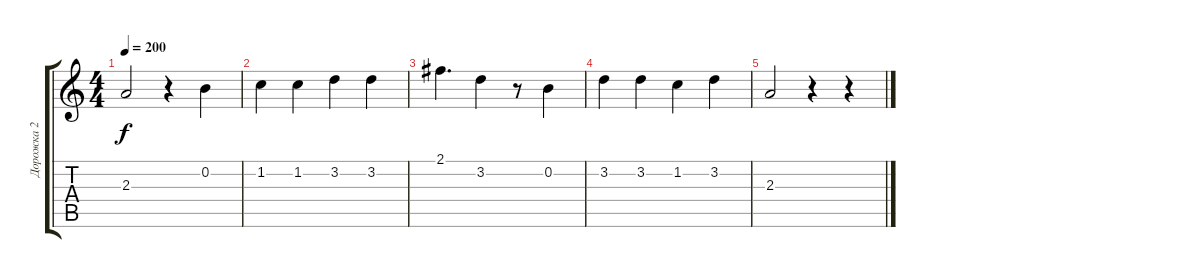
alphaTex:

\track ("Дорожка 2" "Дорожка 2") {instrument acousticguitarsteel}
\staff {score tabs}
\tuning (E4 B3 G3 D3 A2 E2) {hide}
\ts (4 4)
\tempo 200
\clef g2
\ks c
2.3.2{dy f} r.4 0.2.4 |
1.2.4 1.2.4 3.2.4 3.2.4 |
2.1.4{d} 3.2.4 r.8 0.2.4 |
3.2.4 3.2.4 1.2.4 3.2.4 |
2.3.2 r.4 r.4
